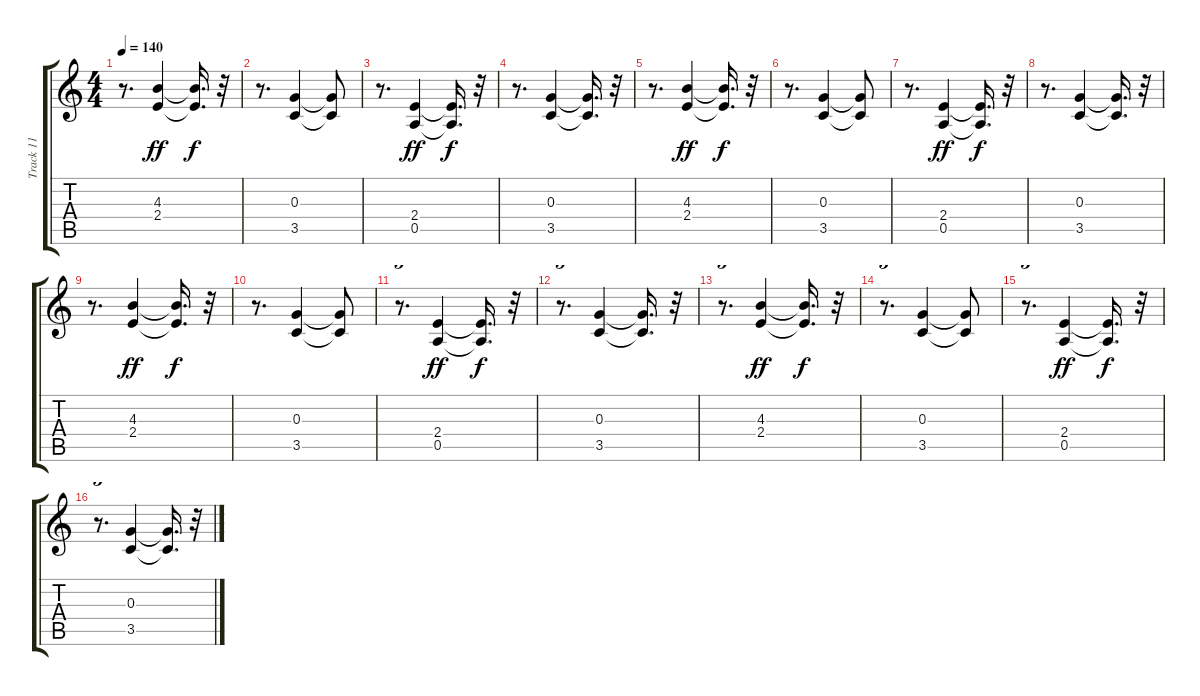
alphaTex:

\track ("Track 11" "Track 11") {instrument acousticguitarsteel}
\staff {score tabs}
\tuning (E4 B3 G3 D3 A2 E2) {hide}
\ts (4 4)
\tempo 140
\clef g2
\ks c
r.8{d dy f} (4.3 2.4).4{dy ff} (4.3{t} 2.4{t}).16{d dy f} r.32 |
r.8{d} (0.3 3.5).4 (0.3{t} 3.5{t}).8 |
r.8{d} (2.4 0.5).4{dy ff} (2.4{t} 0.5{t}).16{d dy f} r.32 |
r.8{d} (0.3 3.5).4 (0.3{t} 3.5{t}).16{d} r.32 |
r.8{d} (4.3 2.4).4{dy ff} (4.3{t} 2.4{t}).16{d dy f} r.32 |
r.8{d} (0.3 3.5).4 (0.3{t} 3.5{t}).8 |
r.8{d} (2.4 0.5).4{dy ff} (2.4{t} 0.5{t}).16{d dy f} r.32 |
r.8{d} (0.3 3.5).4 (0.3{t} 3.5{t}).16{d} r.32 |
r.8{d} (4.3 2.4).4{dy ff} (4.3{t} 2.4{t}).16{d dy f} r.32 |
r.8{d} (0.3 3.5).4 (0.3{t} 3.5{t}).8 |
r.8{d tu (5 4)} (2.4 0.5).4{dy ff} (2.4{t} 0.5{t}).16{d dy f} r.32 |
r.8{d tu (5 4)} (0.3 3.5).4 (0.3{t} 3.5{t}).16{d} r.32 |
r.8{d tu (5 4)} (4.3 2.4).4{dy ff} (4.3{t} 2.4{t}).16{d dy f} r.32 |
r.8{d tu (5 4)} (0.3 3.5).4 (0.3{t} 3.5{t}).8 |
r.8{d tu (5 4)} (2.4 0.5).4{dy ff} (2.4{t} 0.5{t}).16{d dy f} r.32 |
r.8{d tu (5 4)} (0.3 3.5).4 (0.3{t} 3.5{t}).16{d} r.32
